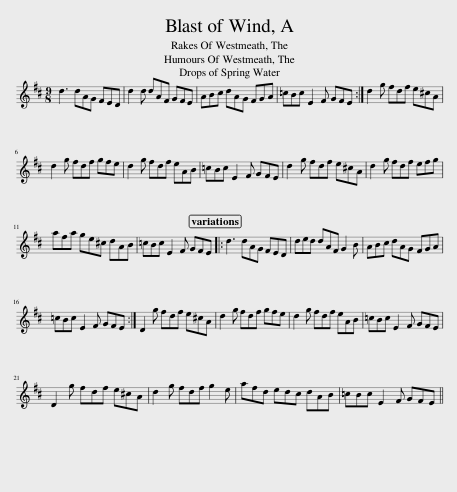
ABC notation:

X:1
L:1/8
M:9/8
I:linebreak $
K:D
V:1 treble
V:1
 d3 dAG FED | d2 d dAF GFE | ABc dAG FGA | =cBc E2 F GFE :| d2 g fdf e^cA |$ %5
 d2 g fdf gfe | d2 g fdf eAB | =cBc E2 F GFE | d2 g fdf e^cA | d2 g fdf efg |$ %10
 afa ge^c dAB | =cBc E2 F GFE |: d3 dAG FED | ded dAF G2 B | ABc dAG FGA |$ %15
 =cBc E2 F GFE :| D2 g fdf e^cA | d2 g fdf gfe | d2 g fdf eAB | =cBc E2 F GFE |$ %20
 D2 g fdf e^cA | d2 g fdf g2 e | afd edc dAB | =cBc E2 F GFE || %24
